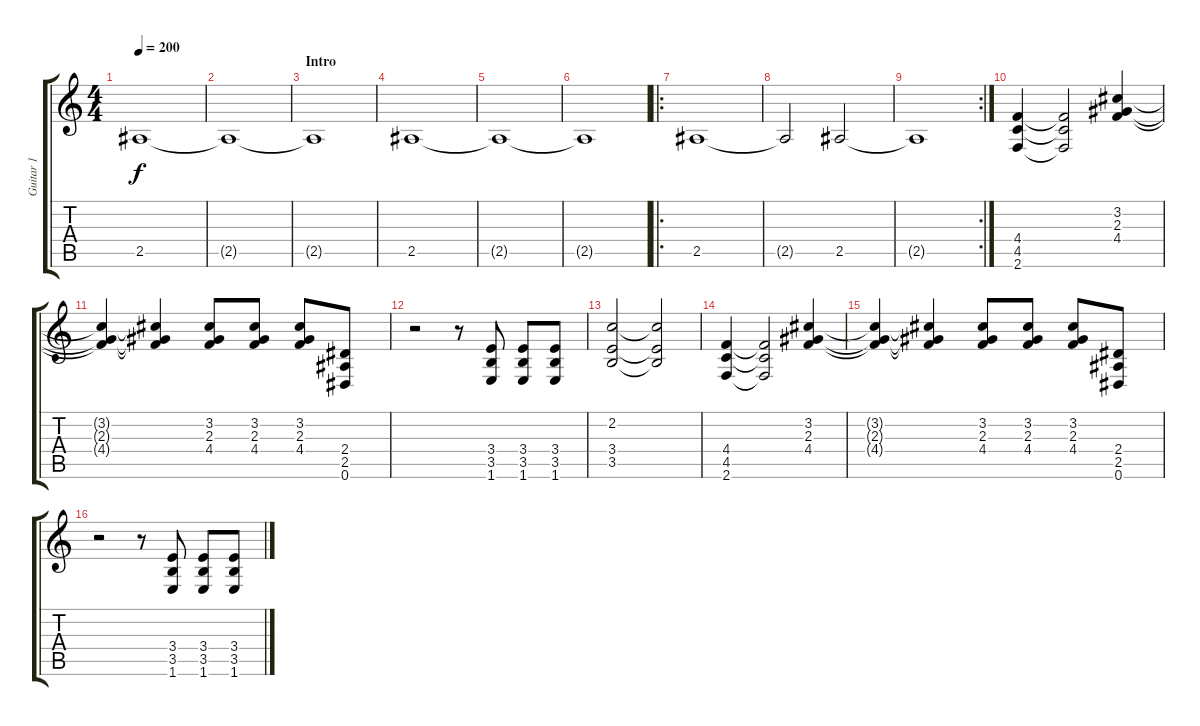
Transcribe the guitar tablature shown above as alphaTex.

\track ("Guitar 1" "Guitar 1") {instrument distortionguitar}
\staff {score tabs}
\tuning (Eb4 Bb3 Gb3 Db3 Ab2 Eb2) {hide}
\ts (4 4)
\tempo 200
\clef g2
\ks c
2.5.1{dy f instrument seashore} |
2.5{t}.1 |
\section ("" "Intro")
2.5{t}.1 |
2.5.1 |
2.5{t}.1 |
2.5{t}.1 |
\ro
2.5.1 |
2.5{t}.2 2.5.2 |
\rc 2
2.5{t}.1 |
(4.4 4.5 2.6).4{instrument distortionguitar} (4.4{t} 4.5{t} 2.6{t}).2 (3.2 2.3 4.4).4 |
(3.2{t} 2.3{t} 4.4{t}).4 (3.2{t} 2.3{t} 4.4{t}).4 (3.2 2.3 4.4).8 (3.2 2.3 4.4).8 (3.2 2.3 4.4).8 (2.4 2.5 0.6).8 |
r.2 r.8 (3.4 3.5 1.6).8 (3.4 3.5 1.6).8 (3.4 3.5 1.6).8 |
(2.2 3.4 3.5).2 (2.2{t} 3.4{t} 3.5{t}).2 |
(4.4 4.5 2.6).4 (4.4{t} 4.5{t} 2.6{t}).2 (3.2 2.3 4.4).4 |
(3.2{t} 2.3{t} 4.4{t}).4 (3.2{t} 2.3{t} 4.4{t}).4 (3.2 2.3 4.4).8 (3.2 2.3 4.4).8 (3.2 2.3 4.4).8 (2.4 2.5 0.6).8 |
r.2 r.8 (3.4 3.5 1.6).8 (3.4 3.5 1.6).8 (3.4 3.5 1.6).8
